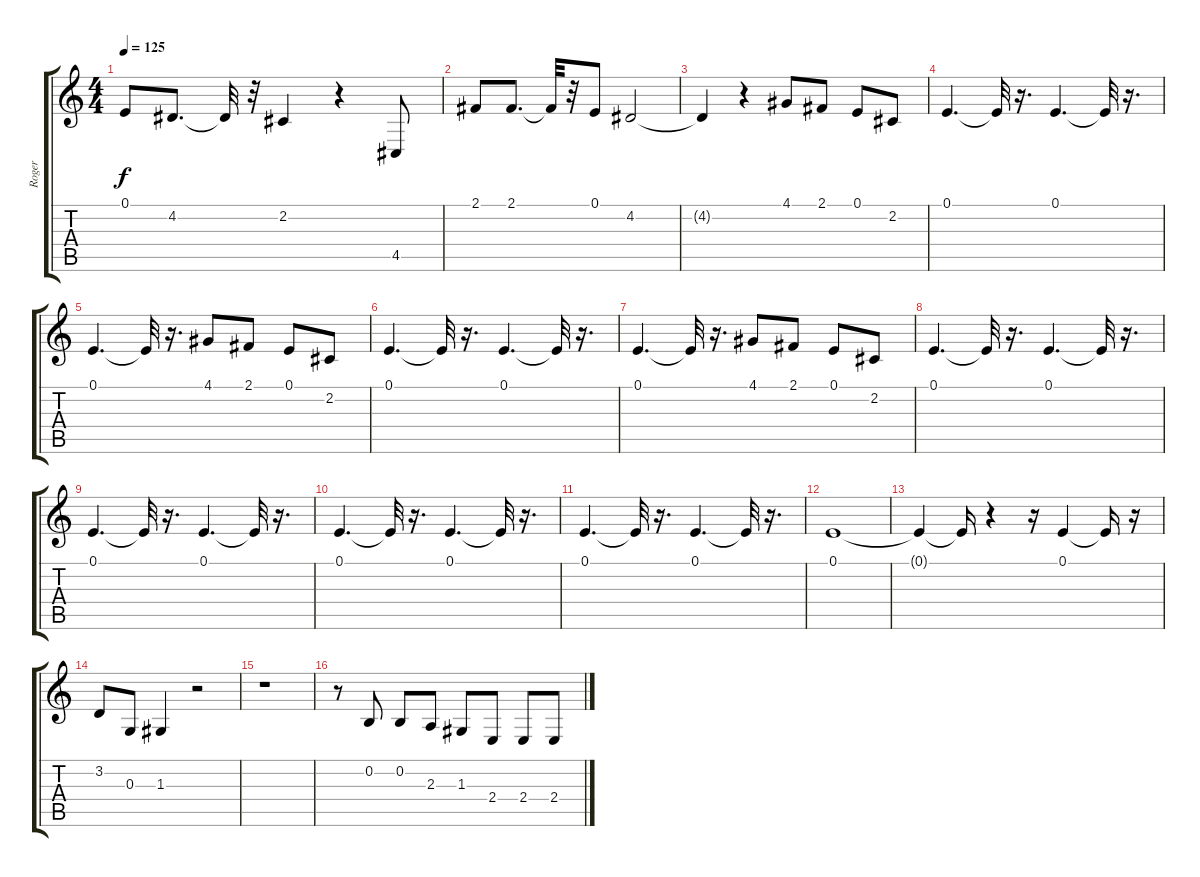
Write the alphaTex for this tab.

\track ("Roger" "Roger") {instrument lead8bassandlead}
\staff {score tabs}
\tuning (E4 B3 G3 D3 A2 E2) {hide}
\ts (4 4)
\tempo 125
\clef g2
\ks c
0.1.8{dy f} 4.2.8{d} 4.2{t}.32 r.32 2.2.4 r.4 4.5.8 |
2.1.8 2.1.8{d} 2.1{t}.32 r.32 0.1.8 4.2.2 |
4.2{t}.4 r.4 4.1.8 2.1.8 0.1.8 2.2.8 |
0.1.4{d} 0.1{t}.32 r.16{d} 0.1.4{d} 0.1{t}.32 r.16{d} |
0.1.4{d} 0.1{t}.32 r.16{d} 4.1.8 2.1.8 0.1.8 2.2.8 |
0.1.4{d} 0.1{t}.32 r.16{d} 0.1.4{d} 0.1{t}.32 r.16{d} |
0.1.4{d} 0.1{t}.32 r.16{d} 4.1.8 2.1.8 0.1.8 2.2.8 |
0.1.4{d} 0.1{t}.32 r.16{d} 0.1.4{d} 0.1{t}.32 r.16{d} |
0.1.4{d} 0.1{t}.32 r.16{d} 0.1.4{d} 0.1{t}.32 r.16{d} |
0.1.4{d} 0.1{t}.32 r.16{d} 0.1.4{d} 0.1{t}.32 r.16{d} |
0.1.4{d} 0.1{t}.32 r.16{d} 0.1.4{d} 0.1{t}.32 r.16{d} |
0.1.1 |
0.1{t}.4 0.1{t}.16 r.4 r.16 0.1.4 0.1{t}.16 r.16 |
3.2.8 0.3.8 1.3.4 r.2 |
r.1 |
r.8 0.2.8 0.2.8 2.3.8 1.3.8 2.4.8 2.4.8 2.4.8
